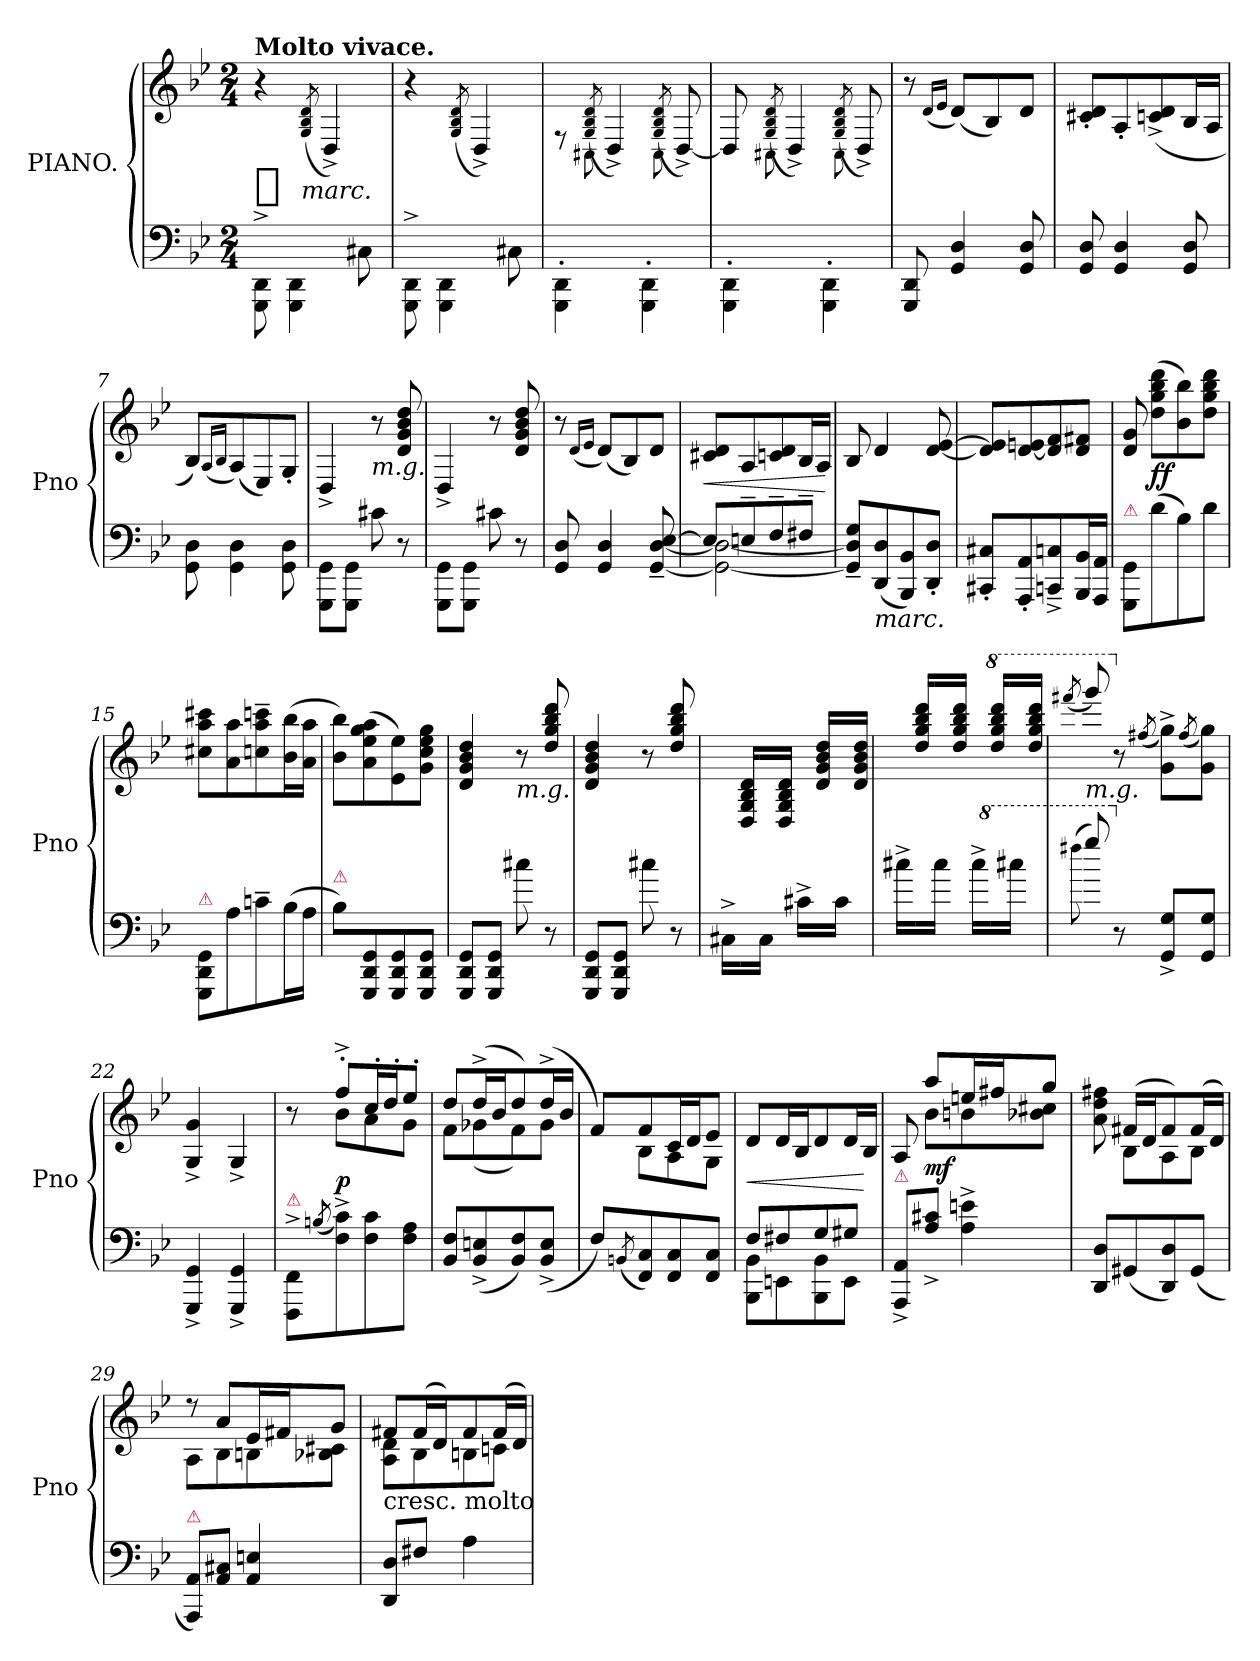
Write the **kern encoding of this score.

**kern	**kern	**dynam
*part1	*part1	*part1
*staff2	*staff1	*staff1/2
*I"PIANO.	*	*
*I'Pno	*	*
*clefF4	*clefG2	*
*k[b-e-]	*k[b-e-]	*
*g:	*g:	*
*M2/4	*M2/4	*
=1	=1	=1
!	!LO:TX:a:B:t=Molto vivace.	!
!	!	!LO:DY:t=%s marc.
8GGG^\ 8DD^\	4r	f
4GGG\ 4DD\	.	.
.	(<8qG/ 8qB-/ 8qd/	.
.	4D^/)	.
8C#X\	.	.
=2	=2	=2
8GGG^\ 8DD^\	4r	.
4GGG\ 4DD\	.	.
.	(<8qG/ 8qB-/ 8qd/	.
.	4D^/)	.
8C#X\	.	.
=3	=3	=3
*	*^	*
4GGG'\ 4DD'\	8rF	8ryy	.
.	(<8qG/ 8qB-/ 8qd/	8qqC#X\	.
.	4D^/)	8ryy	.
4GGG'\ 4DD'\	.	8ryy	.
.	(<8qG/ 8qB-/ 8qd/	8qqC#\	.
.	[8D^/)	8ryy	.
=4	=4	=4	=4
4GGG'\ 4DD'\	8D/]	8ryy	.
.	(<8qG/ 8qB-/ 8qd/	8qqC#X\	.
.	4D^/)	8ryy	.
4GGG'\ 4DD'\	.	8ryy	.
.	(<8qG/ 8qB-/ 8qd/	8qqC#\	.
.	8D^/)	8ryy	.
*	*v	*v	*
=5	=5	=5
8GGG/ 8DD/	8r	.
.	(16qqd/LL	.
.	16qqe-/JJ	.
4GG/ 4D/	(8d/L)	.
.	8B-/)	.
8GG/ 8D/	8d/J	.
=6	=6	=6
8GG/ 8D/	8c#X'/ 8d'/L	.
4GG/ 4D/	8A'/	.
.	(8cn^>/ 8d^>/	.
8GG/ 8D/	16B-/L	.
.	16A/JJ	.
=7	=7	=7
8GG\ 8D\	8B-/L)	.
.	(16qqA/LL	.
.	16qqB-/JJ	.
4GG\ 4D\	(>8A/)	.
.	8E-/)	.
8GG\ 8D\	8G'>/J	.
=8	=8	=8
8GGG\ 8GG\L	4D^/	.
8GGG\ 8GG\J	.	.
!	!LO:TX:b:i:t=m.g.	!
8c#X\	8r	.
8r	8d/ 8g/ 8b-/ 8dd/	.
=9	=9	=9
8GGG\ 8GG\L	4D^/	.
8GGG\ 8GG\J	.	.
8c#X\	8r	.
8r	8d/ 8g/ 8b-/ 8dd/	.
=10	=10	=10
8GG/ 8D/	8r	.
.	(16qqd/LL	.
.	16qqe-/JJ	.
4GG/ 4D/	(8d/L)	.
.	8B-/)	.
[8GG~>/ [8D~>/ [8E-~>/	8d/J	.
=11	=11	=11
*^	*	*
8E-/L]	2GG_\ 2D_\	8c#X/ 8d/L	<
8En~/	.	8A/	.
8F~/	.	8cn/ 8d/	.
8F#X~/J	.	16B-/L	.
.	.	16A/JJ	.
*v	*v	*	*
.	.	[
=12	=12	=12
8GG]~>/ 8D]~>/ 8G~>/L	8B-/	.
!LO:TX:b:i:t=marc.	!	!
(8DD/ 8D/	4d/	.
8BBB-/ 8BB-/)	.	.
8DD'/ 8D'/J	[8d/ [8e-/	.
=13	=13	=13
8CC#X'/ 8C#X'/L	8d]/ 8e-]/L	.
8AAA'/ 8AA'/	[8d/ 8en/	.
8CCn~^>/ 8Cn~^>/	8d]/ 8f/	.
16BBB-/ 16BB-/L	8d/ 8f#X/J	.
16AAA/ 16AA/JJ	.	.
=14	=14	=14
!LO:TX:a:color=crimson:t=⚠	!	!
8GGG/ 8GG/L	8d/ 8g/	.
(8d\	(8dd\ 8gg\ 8bb-\ 8ddd\L	ff
8B-\)	8b-\ 8bb-\)	.
8d\J	8dd\ 8gg\ 8bb-\ 8ddd\J	.
=15	=15	=15
!LO:TX:a:color=crimson:t=⚠	!	!
8GGG/ 8DD/ 8GG/L	8cc#X\ 8aa\ 8ccc#X\L	.
8A\	8a\ 8aa\	.
8cn~\	8ccn~\ 8aa~\ 8cccn~\	.
(16B-\L	(16b-\ 16bb-\L	.
16A\JJ	16a\ 16aa\JJ	.
=16	=16	=16
!LO:TX:a:color=crimson:t=⚠	!	!
8B-\L)	8b-\ 8bb-\L)	.
8GGG/ 8DD/ 8GG/	(8a\ 8ee-\ 8gg\ 8aa\	.
8GGG/ 8DD/ 8GG/	8e-\ 8ee-\)	.
8GGG/ 8DD/ 8GG/J	8g\ 8cc\ 8ee-\ 8gg\J	.
=17	=17	=17
8GGG/ 8DD/ 8GG/L	4d/ 4g/ 4b-/ 4dd/	.
8GGG/ 8DD/ 8GG/J	.	.
!	!LO:TX:b:i:t=m.g.	!
8cc#X\	8r	.
8r	8dd/ 8gg/ 8bb-/ 8ddd/	.
=18	=18	=18
8GGG/ 8DD/ 8GG/L	4d/ 4g/ 4b-/ 4dd/	.
8GGG/ 8DD/ 8GG/J	.	.
8cc#X\	8r	.
8r	8dd/ 8gg/ 8bb-/ 8ddd/	.
=19	=19	=19
16C#X^<\LL	16ryy	.
16ryy	16D/ 16G/ 16B-/ 16d/LL	.
16C#\JJ	16ryy	.
16ryy	16D/ 16G/ 16B-/ 16d/JJ	.
16c#X^<\LL	16ryy	.
16ryy	16d/ 16g/ 16b-/ 16dd/LL	.
16c#\JJ	16ryy	.
16ryy	16d/ 16g/ 16b-/ 16dd/JJ	.
=20	=20	=20
16cc#X^<\LL	16ryy	.
16ryy	16dd/ 16gg/ 16bb-/ 16ddd/LL	.
16cc#\JJ	16ryy	.
16ryy	16dd/ 16gg/ 16bb-/ 16ddd/JJ	.
16cc#^<\LL	16ryy	.
*8va	*	*
*	*8va	*
16ryy	16ddd/ 16ggg/ 16bbb-/ 16dddd/LL	.
16ccc#X\JJ	16ryy	.
16ryy	16ddd/ 16ggg/ 16bbb-/ 16dddd/JJ	.
=21	=21	=21
(8qqfff#X\	(8qffff#X/	.
!	!LO:TX:b:i:t=m.g.	!
8ggg/)	8gggg/)	.
*X8va	*	*
*	*X8va	*
8r	8r	.
.	(8qff#X/	.
8GG^>/ 8G^>/L	8g^\ 8gg^\L)	.
.	(8qff#/	.
8GG/ 8G/J	8g\ 8gg\J)	.
=22	=22	=22
4GGG^>/ 4GG^>/	4G^>/ 4g^>/	.
4GGG^>/ 4GG^>/	4G^>/	.
=23	=23	=23
*	*^	*
!LO:TX:a:color=crimson:t=⚠	!	!	!
8FFF^</ 8FF^</L	8r	8ryy	.
(8qBn/	.	.	.
8F^\ 8c^\)	8ff'^/L	8b-\L	p
8F\ 8c\	16cc'/L	8a\	.
.	16dd'/J	.	.
8F\ 8A\J	8ee-'/J	8g\J	.
=24	=24	=24	=24
8BB-/ 8F/L	8dd/L	8f\L	.
(>8BB-^/ 8En^/	(16dd^/L	(8g-X\	.
.	16b-/J	.	.
8BB-/ 8F/)	8dd/)	8f\)	.
(>8BB-^/ 8E^/J	(16dd^/L	8g-\J	.
.	16b-/JJ	.	.
=25	=25	=25	=25
8F/L)	8f/L)	8ryy	.
(8qBBn/	.	.	.
8FF/ 8C/)	8f/	8B-\L	.
8FF/ 8C/	16c/L	8A\	.
.	16d/J	.	.
8FF/ 8C/J	8e-/J	8G\J	.
=26	=26	=26	=26
*^	*	*	*
!	!	!LO:TX:a:color=crimson:t=⚠	!	!
*	*	*v	*v	*
8F/L	8BBB-\ 8BB-\L	8d/L	<
8F#X/	8EEn\	16d/L	.
.	.	16B-/J	.
8G/	8BBB-\ 8BB-\	8d/	.
8G#X/J	8EE\J	16d/L	.
.	.	16B-/JJ	[
*v	*v	*	*
=27	=27	=27
*	*^	*
!LO:TX:a:color=crimson:t=⚠	!	!	!
8AAA^/ 8AA^/L	8A/	8ryy	.
8A^>\ 8c#X^>\J	8aa/L	8b-\L	mf
4A^\ 4en^\	16een/L	8bn\	.
.	16ff#X/J	.	.
.	8gg/J	8b-X\ 8cc#X\J	.
=28	=28	=28	=28
8DD/ 8D/L	8a\ 8dd\ 8ff#X\	8ryy	.
(8GG#X/	(16f#X/LL	8B-\L	.
.	16d/J	.	.
8DD/ 8D/)	8f#/)	8A\	.
(8GG#/J	(16f#/L	8B-\J	.
.	16d/JJ)	.	.
=29	=29	=29	=29
!LO:TX:a:color=crimson:t=⚠	!	!	!
8AAA/ 8AA/L)	8rdd	8A\L	.
8AA/ 8C#X/J	8a/L	8B-\	.
4AA/ 4En/	16e-/L	8Bn\	.
.	16f#X/J	.	.
.	8g/J	8B-X\ 8c#X\J	.
=30	=30	=30	=30
!	!LO:TX:c:t=cresc. molto	!	!
8DD/ 8D/L	8f#X/L	8A\ 8d\L	.
8F#X/J	(16f#/L	8B-\	.
.	16d/J)	.	.
4A\	8f#/	8Bn\	.
.	(16f#/L	8cn\J	.
.	16d/JJ)	.	.
*	*v	*v	*
=	=	=
*-	*-	*-
